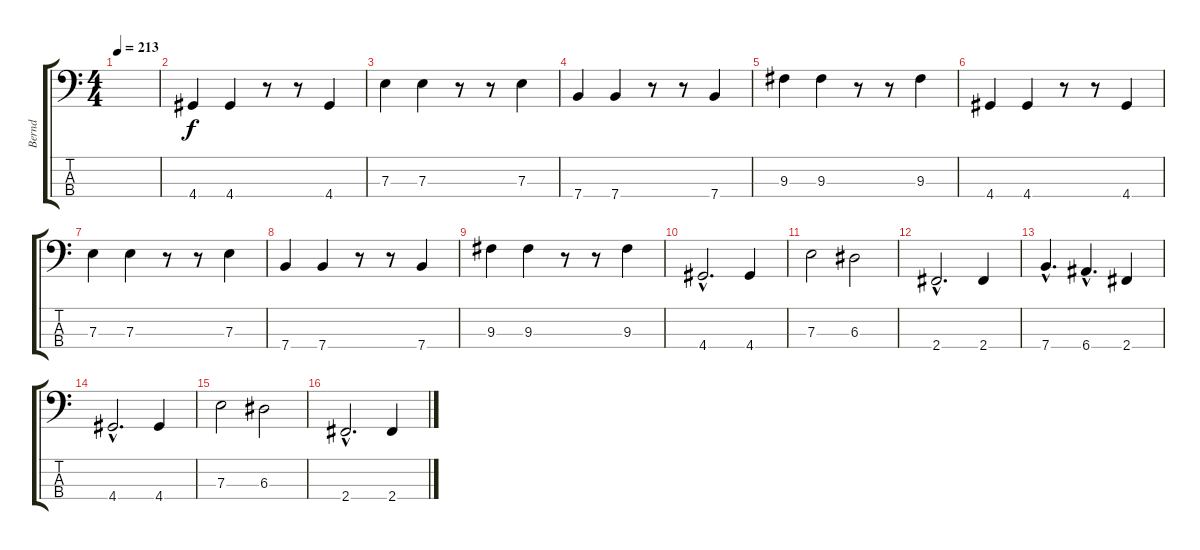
\track ("Bernd" "Bernd") {instrument electricbassfinger}
\staff {score tabs}
\tuning (G2 D2 A1 E1) {hide}
\ts (4 4)
\tempo 213
\clef f4
\ks c
|
4.4.4 4.4.4 r.8 r.8 4.4.4 |
7.3.4 7.3.4 r.8 r.8 7.3.4 |
7.4.4 7.4.4 r.8 r.8 7.4.4 |
9.3.4 9.3.4 r.8 r.8 9.3.4 |
4.4.4 4.4.4 r.8 r.8 4.4.4 |
7.3.4 7.3.4 r.8 r.8 7.3.4 |
7.4.4 7.4.4 r.8 r.8 7.4.4 |
9.3.4 9.3.4 r.8 r.8 9.3.4 |
4.4{hac}.2{d} 4.4.4 |
7.3.2 6.3.2 |
2.4{hac}.2{d} 2.4.4 |
7.4{hac}.4{d} 6.4{hac}.4{d} 2.4.4 |
4.4{hac}.2{d} 4.4.4 |
7.3.2 6.3.2 |
2.4{hac}.2{d} 2.4.4
